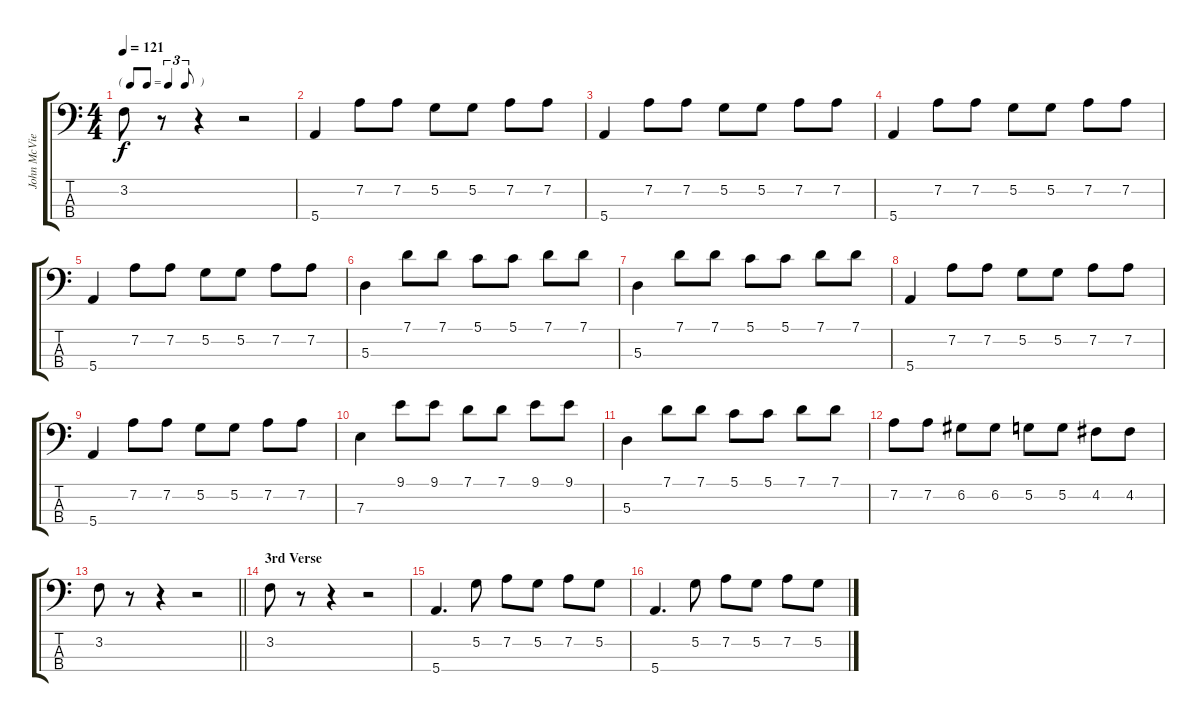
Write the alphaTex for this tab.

\track ("John McVie - Bass" "John McVie") {instrument electricbassfinger}
\staff {score tabs}
\tuning (G2 D2 A1 E1) {hide}
\ts (4 4)
\tf triplet8th
\tempo 121
\clef f4
\ks c
3.2.8{dy f} r.8 r.4 r.2 |
5.4.4 7.2.8 7.2.8 5.2.8 5.2.8 7.2.8 7.2.8 |
5.4.4 7.2.8 7.2.8 5.2.8 5.2.8 7.2.8 7.2.8 |
5.4.4 7.2.8 7.2.8 5.2.8 5.2.8 7.2.8 7.2.8 |
5.4.4 7.2.8 7.2.8 5.2.8 5.2.8 7.2.8 7.2.8 |
5.3.4 7.1.8 7.1.8 5.1.8 5.1.8 7.1.8 7.1.8 |
5.3.4 7.1.8 7.1.8 5.1.8 5.1.8 7.1.8 7.1.8 |
5.4.4 7.2.8 7.2.8 5.2.8 5.2.8 7.2.8 7.2.8 |
5.4.4 7.2.8 7.2.8 5.2.8 5.2.8 7.2.8 7.2.8 |
7.3.4 9.1.8 9.1.8 7.1.8 7.1.8 9.1.8 9.1.8 |
5.3.4 7.1.8 7.1.8 5.1.8 5.1.8 7.1.8 7.1.8 |
7.2.8 7.2.8 6.2.8 6.2.8 5.2.8 5.2.8 4.2.8 4.2.8 |
\barLineRight lightlight
3.2.8 r.8 r.4 r.2 |
\section ("" "3rd Verse")
3.2.8 r.8 r.4 r.2 |
5.4.4{d} 5.2.8 7.2.8 5.2.8 7.2.8 5.2.8 |
5.4.4{d} 5.2.8 7.2.8 5.2.8 7.2.8 5.2.8
